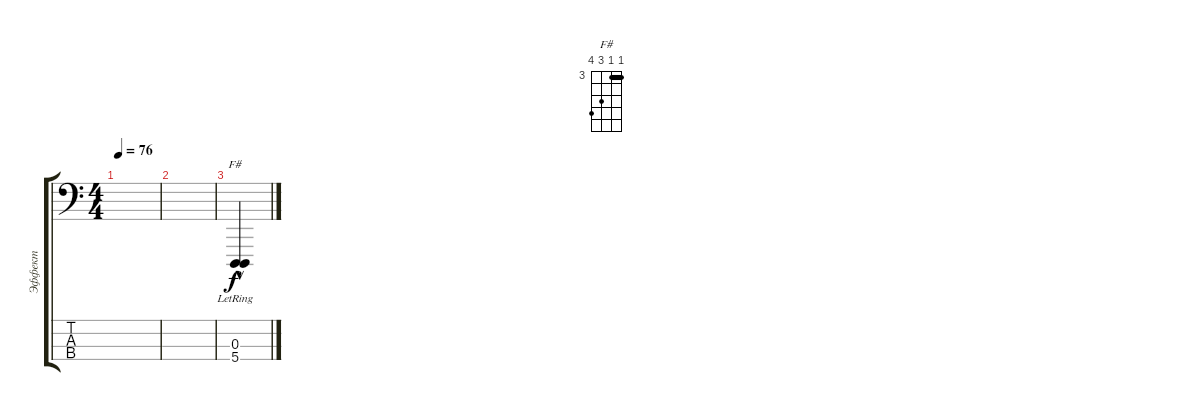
\track ("Эффект" "Эффект") {instrument acousticgrandpiano}
\staff {score tabs}
\tuning (C2 G1 D1 A0) {hide}
\chord ("F#" 3 3 5 6) {firstfret 3 barre 3}
\ts (4 4)
\tempo 76
\clef f4
\ks c
|
|
(0.3{hac lr} 5.4{hac lr}).4{ch "F#" volume 16}
